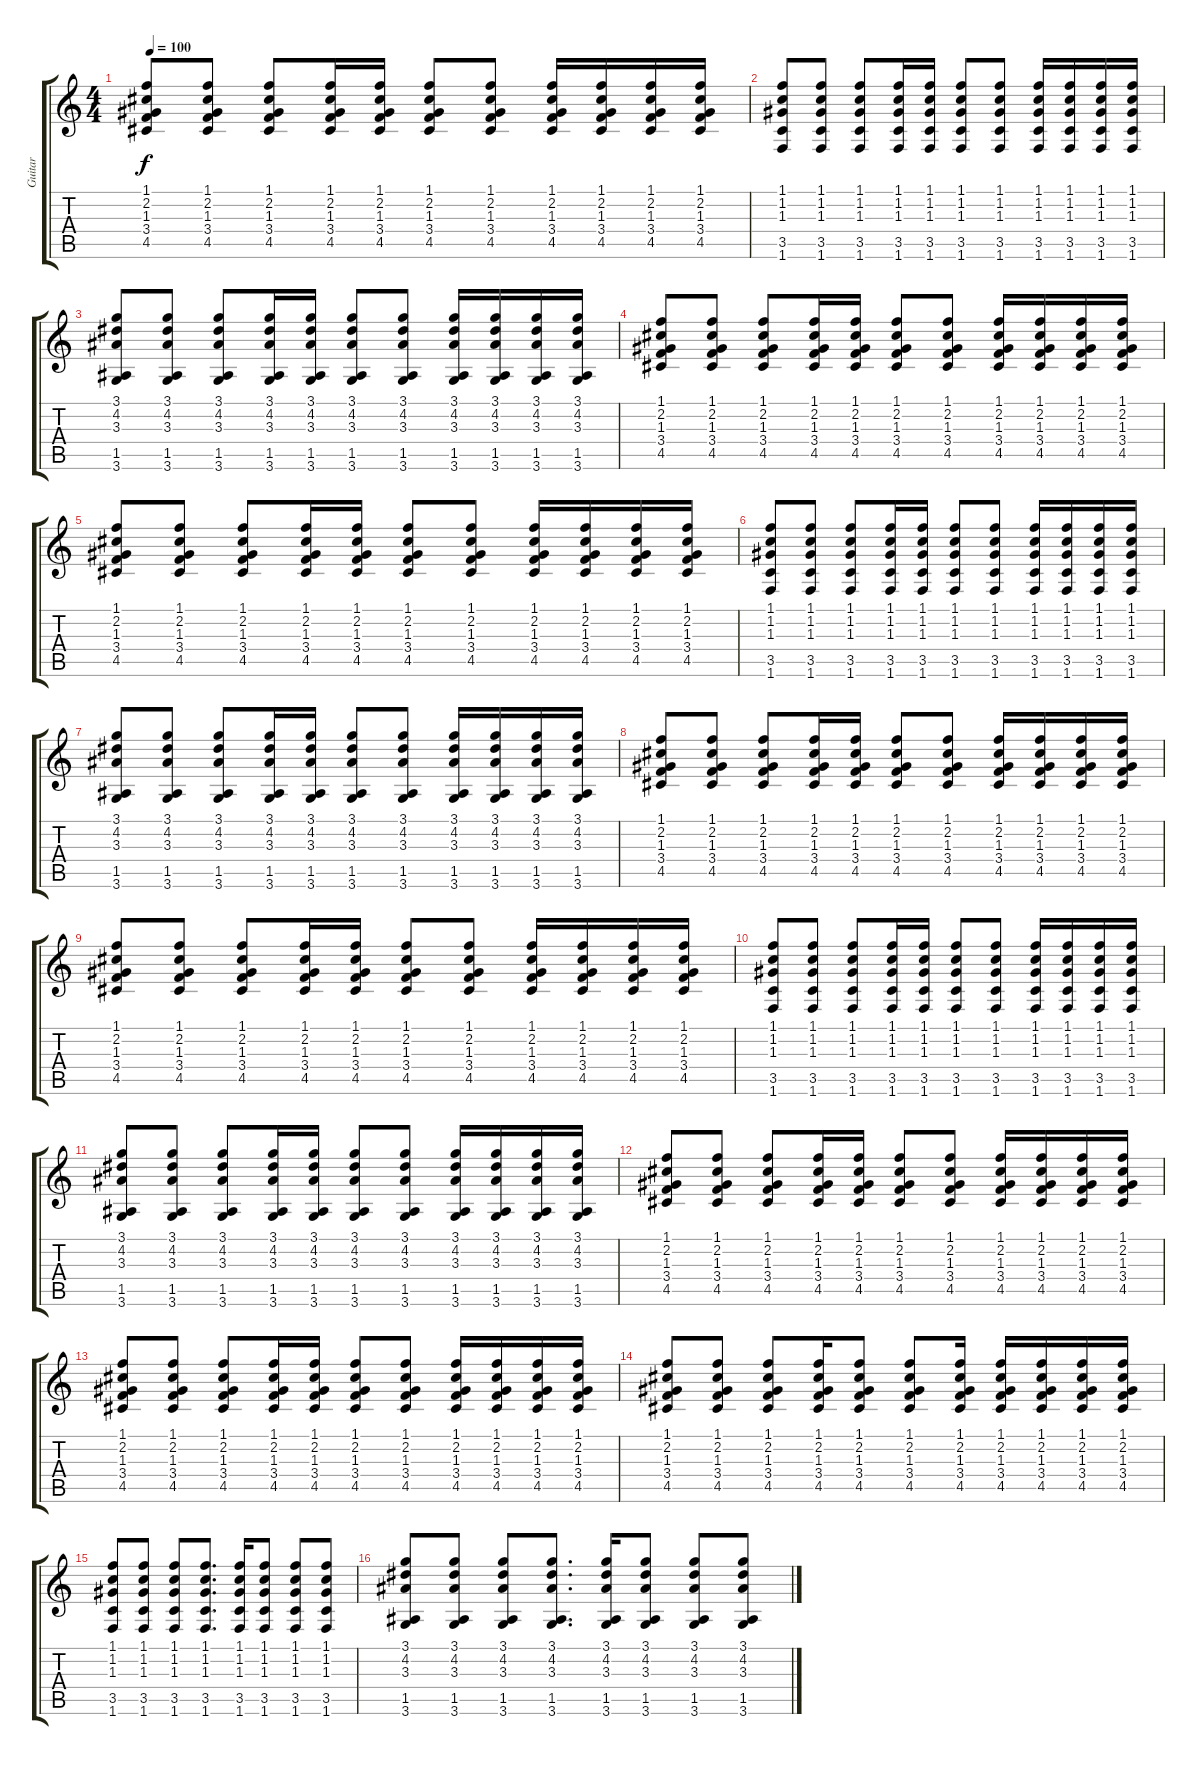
\track ("Guitar" "Guitar") {instrument acousticguitarsteel}
\staff {score tabs}
\tuning (E4 B3 G3 D3 A2 E2) {hide}
\ts (4 4)
\tempo 100
\clef g2
\ks c
(1.1 2.2 1.3 3.4 4.5).8{dy f} (1.1 2.2 1.3 3.4 4.5).8 (1.1 2.2 1.3 3.4 4.5).8 (1.1 2.2 1.3 3.4 4.5).16 (1.1 2.2 1.3 3.4 4.5).16 (1.1 2.2 1.3 3.4 4.5).8 (1.1 2.2 1.3 3.4 4.5).8 (1.1 2.2 1.3 3.4 4.5).16 (1.1 2.2 1.3 3.4 4.5).16 (1.1 2.2 1.3 3.4 4.5).16 (1.1 2.2 1.3 3.4 4.5).16 |
(1.1 1.2 1.3 3.5 1.6).8 (1.1 1.2 1.3 3.5 1.6).8 (1.1 1.2 1.3 3.5 1.6).8 (1.1 1.2 1.3 3.5 1.6).16 (1.1 1.2 1.3 3.5 1.6).16 (1.1 1.2 1.3 3.5 1.6).8 (1.1 1.2 1.3 3.5 1.6).8 (1.1 1.2 1.3 3.5 1.6).16 (1.1 1.2 1.3 3.5 1.6).16 (1.1 1.2 1.3 3.5 1.6).16 (1.1 1.2 1.3 3.5 1.6).16 |
(3.1 4.2 3.3 1.5 3.6).8 (3.1 4.2 3.3 1.5 3.6).8 (3.1 4.2 3.3 1.5 3.6).8 (3.1 4.2 3.3 1.5 3.6).16 (3.1 4.2 3.3 1.5 3.6).16 (3.1 4.2 3.3 1.5 3.6).8 (3.1 4.2 3.3 1.5 3.6).8 (3.1 4.2 3.3 1.5 3.6).16 (3.1 4.2 3.3 1.5 3.6).16 (3.1 4.2 3.3 1.5 3.6).16 (3.1 4.2 3.3 1.5 3.6).16 |
(1.1 2.2 1.3 3.4 4.5).8 (1.1 2.2 1.3 3.4 4.5).8 (1.1 2.2 1.3 3.4 4.5).8 (1.1 2.2 1.3 3.4 4.5).16 (1.1 2.2 1.3 3.4 4.5).16 (1.1 2.2 1.3 3.4 4.5).8 (1.1 2.2 1.3 3.4 4.5).8 (1.1 2.2 1.3 3.4 4.5).16 (1.1 2.2 1.3 3.4 4.5).16 (1.1 2.2 1.3 3.4 4.5).16 (1.1 2.2 1.3 3.4 4.5).16 |
(1.1 2.2 1.3 3.4 4.5).8 (1.1 2.2 1.3 3.4 4.5).8 (1.1 2.2 1.3 3.4 4.5).8 (1.1 2.2 1.3 3.4 4.5).16 (1.1 2.2 1.3 3.4 4.5).16 (1.1 2.2 1.3 3.4 4.5).8 (1.1 2.2 1.3 3.4 4.5).8 (1.1 2.2 1.3 3.4 4.5).16 (1.1 2.2 1.3 3.4 4.5).16 (1.1 2.2 1.3 3.4 4.5).16 (1.1 2.2 1.3 3.4 4.5).16 |
(1.1 1.2 1.3 3.5 1.6).8 (1.1 1.2 1.3 3.5 1.6).8 (1.1 1.2 1.3 3.5 1.6).8 (1.1 1.2 1.3 3.5 1.6).16 (1.1 1.2 1.3 3.5 1.6).16 (1.1 1.2 1.3 3.5 1.6).8 (1.1 1.2 1.3 3.5 1.6).8 (1.1 1.2 1.3 3.5 1.6).16 (1.1 1.2 1.3 3.5 1.6).16 (1.1 1.2 1.3 3.5 1.6).16 (1.1 1.2 1.3 3.5 1.6).16 |
(3.1 4.2 3.3 1.5 3.6).8 (3.1 4.2 3.3 1.5 3.6).8 (3.1 4.2 3.3 1.5 3.6).8 (3.1 4.2 3.3 1.5 3.6).16 (3.1 4.2 3.3 1.5 3.6).16 (3.1 4.2 3.3 1.5 3.6).8 (3.1 4.2 3.3 1.5 3.6).8 (3.1 4.2 3.3 1.5 3.6).16 (3.1 4.2 3.3 1.5 3.6).16 (3.1 4.2 3.3 1.5 3.6).16 (3.1 4.2 3.3 1.5 3.6).16 |
(1.1 2.2 1.3 3.4 4.5).8 (1.1 2.2 1.3 3.4 4.5).8 (1.1 2.2 1.3 3.4 4.5).8 (1.1 2.2 1.3 3.4 4.5).16 (1.1 2.2 1.3 3.4 4.5).16 (1.1 2.2 1.3 3.4 4.5).8 (1.1 2.2 1.3 3.4 4.5).8 (1.1 2.2 1.3 3.4 4.5).16 (1.1 2.2 1.3 3.4 4.5).16 (1.1 2.2 1.3 3.4 4.5).16 (1.1 2.2 1.3 3.4 4.5).16 |
(1.1 2.2 1.3 3.4 4.5).8 (1.1 2.2 1.3 3.4 4.5).8 (1.1 2.2 1.3 3.4 4.5).8 (1.1 2.2 1.3 3.4 4.5).16 (1.1 2.2 1.3 3.4 4.5).16 (1.1 2.2 1.3 3.4 4.5).8 (1.1 2.2 1.3 3.4 4.5).8 (1.1 2.2 1.3 3.4 4.5).16 (1.1 2.2 1.3 3.4 4.5).16 (1.1 2.2 1.3 3.4 4.5).16 (1.1 2.2 1.3 3.4 4.5).16 |
(1.1 1.2 1.3 3.5 1.6).8 (1.1 1.2 1.3 3.5 1.6).8 (1.1 1.2 1.3 3.5 1.6).8 (1.1 1.2 1.3 3.5 1.6).16 (1.1 1.2 1.3 3.5 1.6).16 (1.1 1.2 1.3 3.5 1.6).8 (1.1 1.2 1.3 3.5 1.6).8 (1.1 1.2 1.3 3.5 1.6).16 (1.1 1.2 1.3 3.5 1.6).16 (1.1 1.2 1.3 3.5 1.6).16 (1.1 1.2 1.3 3.5 1.6).16 |
(3.1 4.2 3.3 1.5 3.6).8 (3.1 4.2 3.3 1.5 3.6).8 (3.1 4.2 3.3 1.5 3.6).8 (3.1 4.2 3.3 1.5 3.6).16 (3.1 4.2 3.3 1.5 3.6).16 (3.1 4.2 3.3 1.5 3.6).8 (3.1 4.2 3.3 1.5 3.6).8 (3.1 4.2 3.3 1.5 3.6).16 (3.1 4.2 3.3 1.5 3.6).16 (3.1 4.2 3.3 1.5 3.6).16 (3.1 4.2 3.3 1.5 3.6).16 |
(1.1 2.2 1.3 3.4 4.5).8 (1.1 2.2 1.3 3.4 4.5).8 (1.1 2.2 1.3 3.4 4.5).8 (1.1 2.2 1.3 3.4 4.5).16 (1.1 2.2 1.3 3.4 4.5).16 (1.1 2.2 1.3 3.4 4.5).8 (1.1 2.2 1.3 3.4 4.5).8 (1.1 2.2 1.3 3.4 4.5).16 (1.1 2.2 1.3 3.4 4.5).16 (1.1 2.2 1.3 3.4 4.5).16 (1.1 2.2 1.3 3.4 4.5).16 |
(1.1 2.2 1.3 3.4 4.5).8 (1.1 2.2 1.3 3.4 4.5).8 (1.1 2.2 1.3 3.4 4.5).8 (1.1 2.2 1.3 3.4 4.5).16 (1.1 2.2 1.3 3.4 4.5).16 (1.1 2.2 1.3 3.4 4.5).8 (1.1 2.2 1.3 3.4 4.5).8 (1.1 2.2 1.3 3.4 4.5).16 (1.1 2.2 1.3 3.4 4.5).16 (1.1 2.2 1.3 3.4 4.5).16 (1.1 2.2 1.3 3.4 4.5).16 |
(1.1 2.2 1.3 3.4 4.5).8 (1.1 2.2 1.3 3.4 4.5).8 (1.1 2.2 1.3 3.4 4.5).8 (1.1 2.2 1.3 3.4 4.5).16 (1.1 2.2 1.3 3.4 4.5).8 (1.1 2.2 1.3 3.4 4.5).8 (1.1 2.2 1.3 3.4 4.5).16 (1.1 2.2 1.3 3.4 4.5).16 (1.1 2.2 1.3 3.4 4.5).16 (1.1 2.2 1.3 3.4 4.5).16 (1.1 2.2 1.3 3.4 4.5).16 |
(1.1 1.2 1.3 3.5 1.6).8 (1.1 1.2 1.3 3.5 1.6).8 (1.1 1.2 1.3 3.5 1.6).8 (1.1 1.2 1.3 3.5 1.6).8{d} (1.1 1.2 1.3 3.5 1.6).16{txt ""} (1.1 1.2 1.3 3.5 1.6).8 (1.1 1.2 1.3 3.5 1.6).8 (1.1 1.2 1.3 3.5 1.6).8 |
(3.1 4.2 3.3 1.5 3.6).8 (3.1 4.2 3.3 1.5 3.6).8 (3.1 4.2 3.3 1.5 3.6).8 (3.1 4.2 3.3 1.5 3.6).8{d} (3.1 4.2 3.3 1.5 3.6).16 (3.1 4.2 3.3 1.5 3.6).8 (3.1 4.2 3.3 1.5 3.6).8 (3.1 4.2 3.3 1.5 3.6).8
